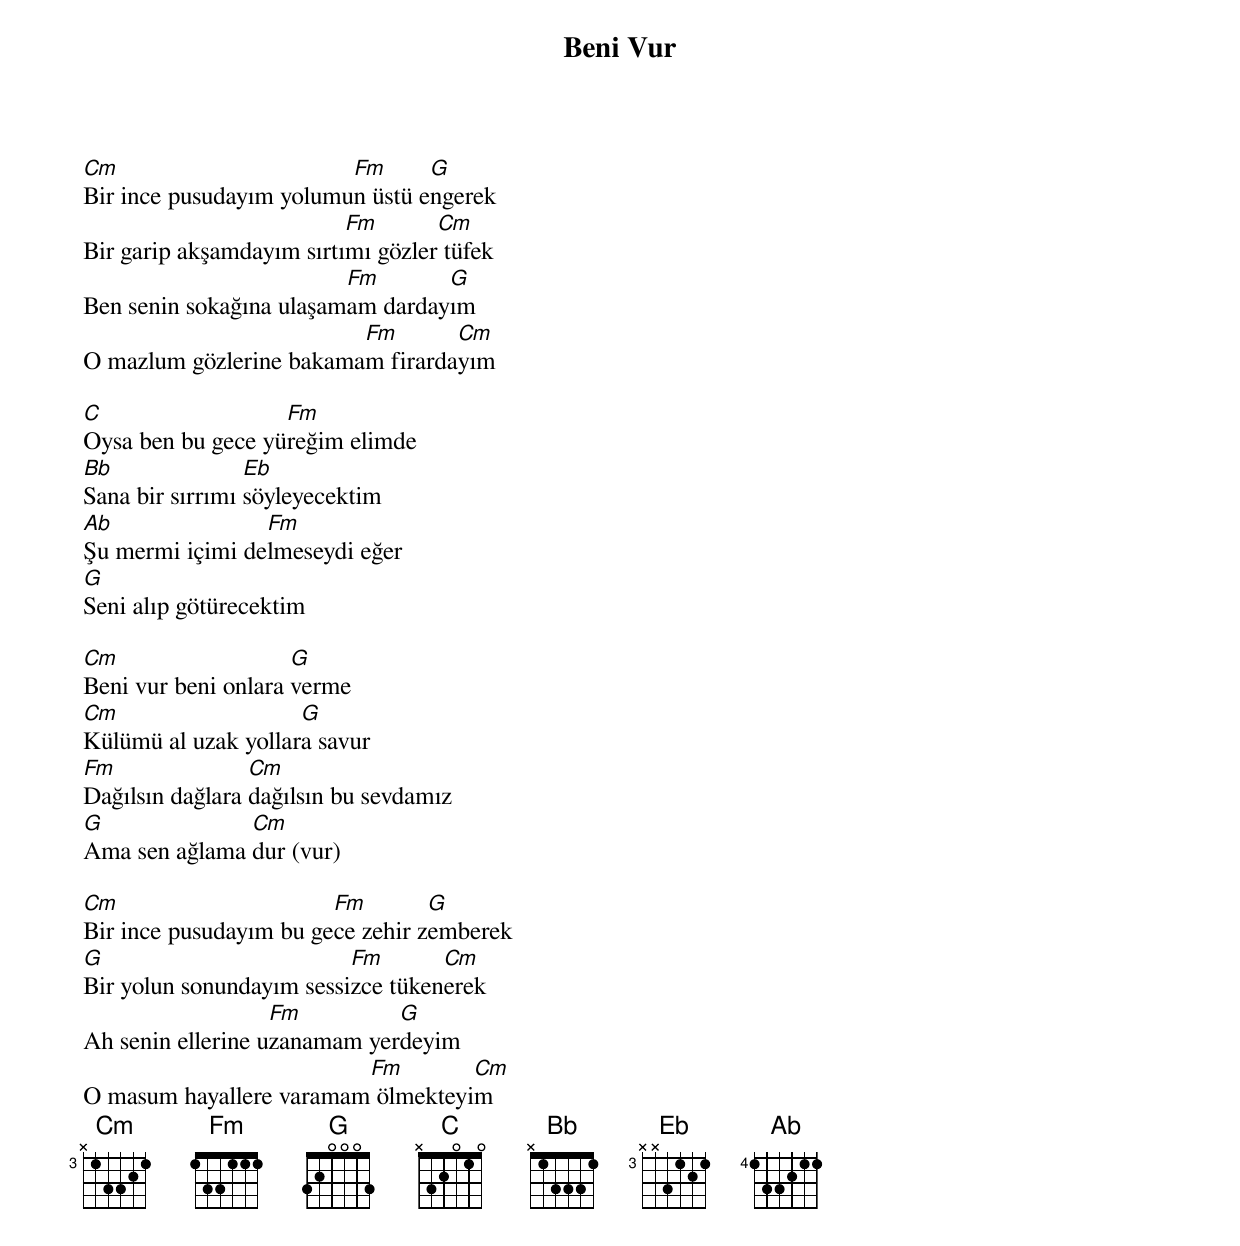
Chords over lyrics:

{title: Beni Vur}
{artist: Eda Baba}

Cm                       Fm      G
Bir ince pusudayım yolumun üstü engerek
                          Fm       Cm
Bir garip akşamdayım sırtımı gözler tüfek
                         Fm       G
Ben senin sokağına ulaşamam dardayım
                         Fm       Cm
O mazlum gözlerine bakamam firardayım

C                  Fm
Oysa ben bu gece yüreğim elimde
Bb               Eb
Sana bir sırrımı söyleyecektim
Ab               Fm
Şu mermi içimi delmeseydi eğer
G
Seni alıp götürecektim

Cm                   G
Beni vur beni onlara verme
Cm                   G
Külümü al uzak yollara savur
Fm               Cm
Dağılsın dağlara dağılsın bu sevdamız
G              Cm
Ama sen ağlama dur (vur)

Cm                      Fm        G
Bir ince pusudayım bu gece zehir zemberek
G                         Fm       Cm
Bir yolun sonundayım sessizce tükenerek
                   Fm         G
Ah senin ellerine uzanamam yerdeyim
                         Fm        Cm
O masum hayallere varamam ölmekteyim
